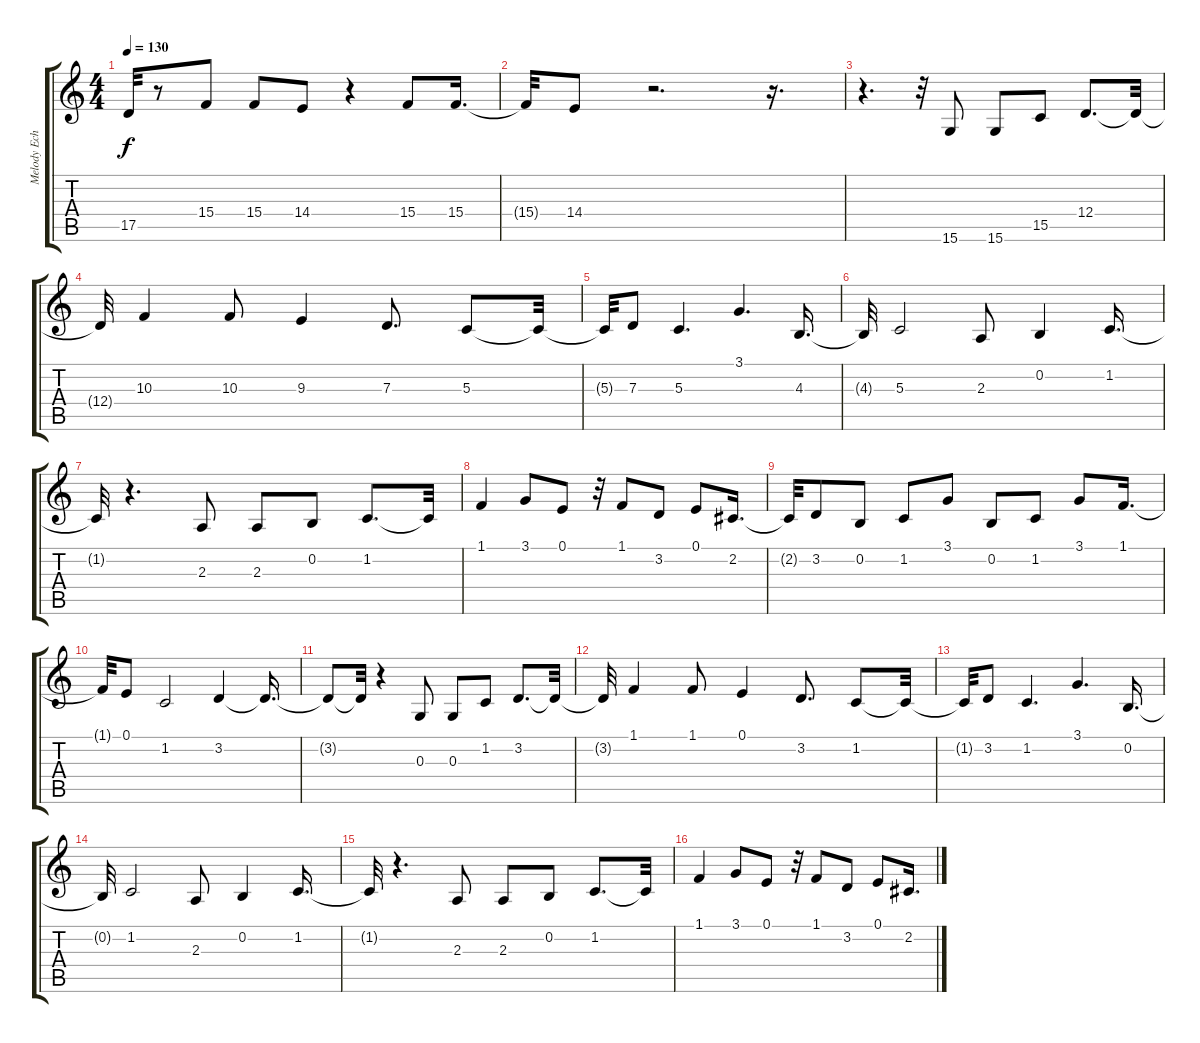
\track ("Melody Echo." "Melody Ech") {instrument cello}
\staff {score tabs}
\tuning (E4 B3 G3 D3 A2 E2) {hide}
\ts (4 4)
\tempo 130
\clef g2
\ks c
17.5{t}.32{dy f} r.8 15.4.8 15.4.8 14.4.8 r.4 15.4.8 15.4.16{d} |
15.4{t}.32 14.4.8 r.2{d} r.16{d} |
r.4{d} r.32 15.6.8 15.6.8 15.5.8 12.4.8{d} 12.4{t}.32 |
12.4{t}.32 10.3.4 10.3.8 9.3.4 7.3.8{d} 5.3.8 5.3{t}.32 |
5.3{t}.32 7.3.8 5.3.4{d} 3.1.4{d} 4.3.16{d} |
4.3{t}.32 5.3.2 2.3.8 0.2.4 1.2.16{d} |
1.2{t}.32 r.4{d} 2.3.8 2.3.8 0.2.8 1.2.8{d} 1.2{t}.32 |
1.1.4 3.1.8 0.1.8 r.32 1.1.8 3.2.8 0.1.8 2.2.16{d} |
2.2{t}.32 3.2.8 0.2.8 1.2.8 3.1.8 0.2.8 1.2.8 3.1.8 1.1.16{d} |
1.1{t}.32 0.1.8 1.2.2 3.2.4 3.2{t}.16{d} |
3.2{t}.8 3.2{t}.32 r.4 0.3.8 0.3.8 1.2.8 3.2.8{d} 3.2{t}.32 |
3.2{t}.32 1.1.4 1.1.8 0.1.4 3.2.8{d} 1.2.8 1.2{t}.32 |
1.2{t}.32 3.2.8 1.2.4{d} 3.1.4{d} 0.2.16{d} |
0.2{t}.32 1.2.2 2.3.8 0.2.4 1.2.16{d} |
1.2{t}.32 r.4{d} 2.3.8 2.3.8 0.2.8 1.2.8{d} 1.2{t}.32 |
1.1.4 3.1.8 0.1.8 r.32 1.1.8 3.2.8 0.1.8 2.2.16{d}
